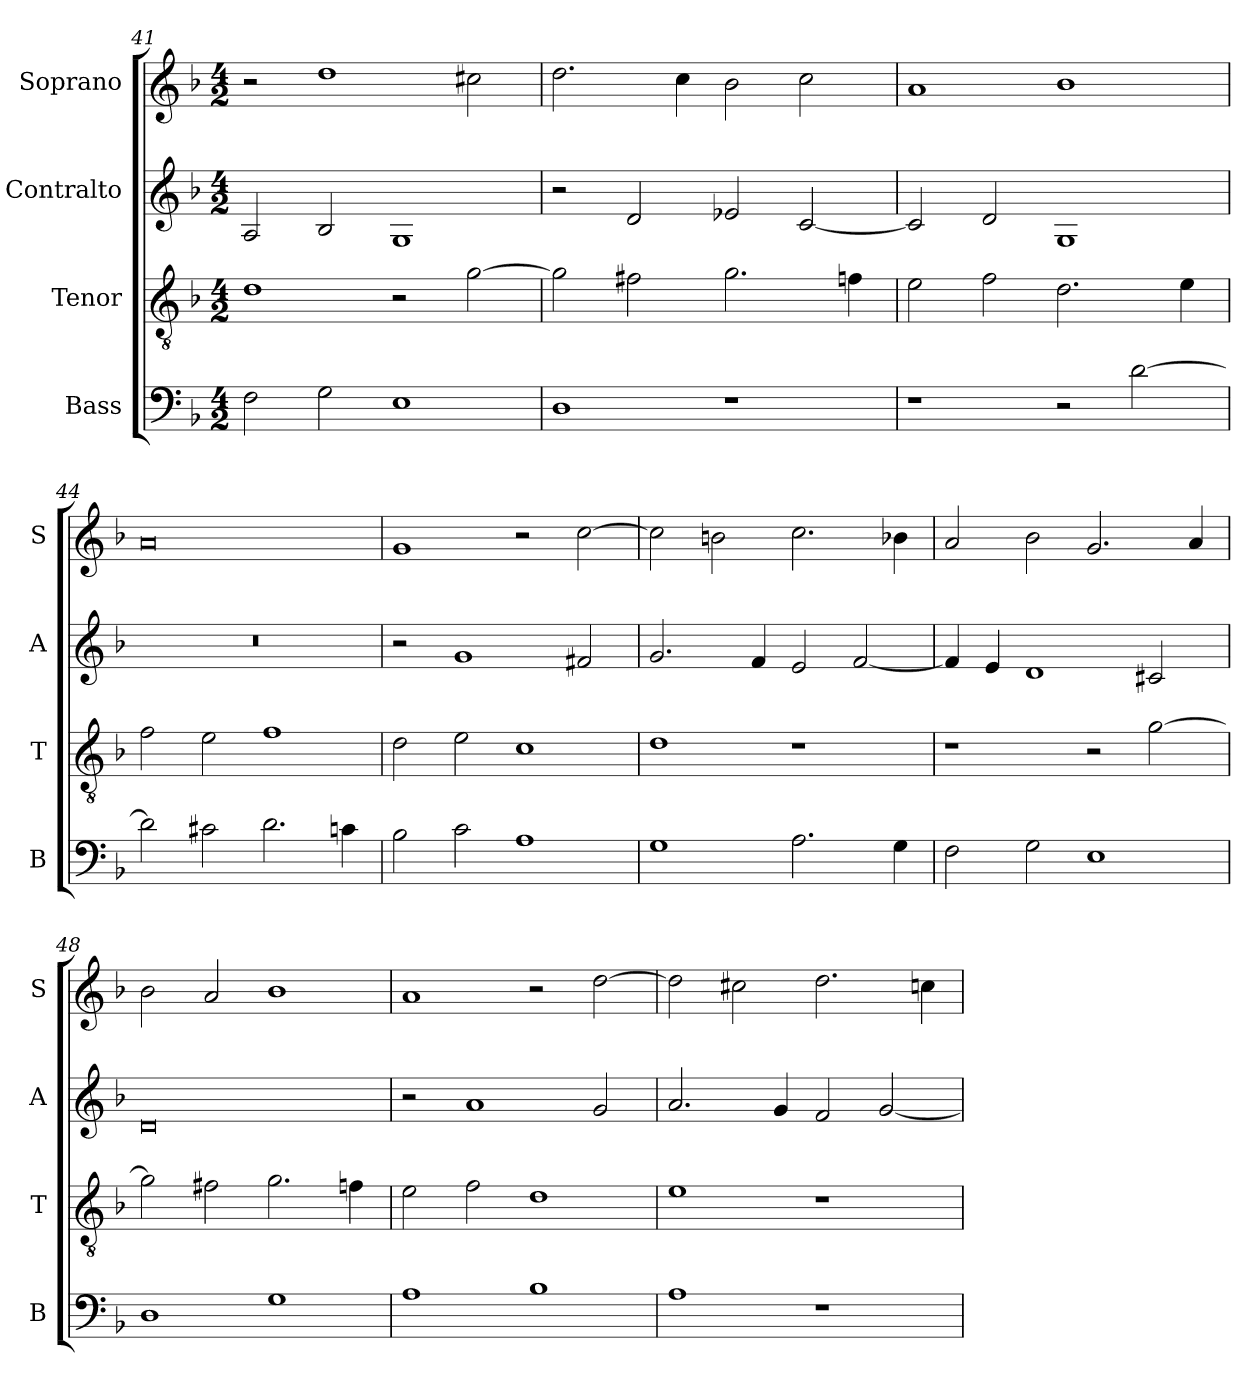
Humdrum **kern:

**kern	**kern	**kern	**kern
*part4	*part3	*part2	*part1
*staff4	*staff3	*staff2	*staff1
*I"Bass	*I"Tenor	*I"Contralto	*I"Soprano
*I'B	*I'T	*I'A	*I'S
*clefF4	*clefGv2	*clefG2	*clefG2
*k[b-]	*k[b-]	*k[b-]	*k[b-]
*G:dor	*G:dor	*G:dor	*G:dor
*M4/2	*M4/2	*M4/2	*M4/2
=41	=41	=41	=41
2F	1d	2A	2r
2G	.	2B-	1dd
1E	2r	1G	.
.	[2g	.	2cc#X
=42	=42	=42	=42
1D	2g]	2r	2.dd
.	2f#X	2d	.
.	.	.	4cc
1r	2.g	2e-X	2b-
.	.	[2c	2cc
.	4fn	.	.
=43	=43	=43	=43
1r	2e	2c]	1a
.	2f	2d	.
2r	2.d	1G	1b-
[2d	.	.	.
.	4e	.	.
=44	=44	=44	=44
2d]	2f	0r	0a
2c#X	2e	.	.
2.d	1f	.	.
4cn	.	.	.
=45	=45	=45	=45
2B-	2d	2r	1g
2c	2e	1g	.
1A	1c	.	2r
.	.	2f#X	[2cc
=46	=46	=46	=46
1G	1d	2.g	2cc]
.	.	.	2bn
.	.	4f	.
2.A	1r	2e	2.cc
.	.	[2f	.
4G	.	.	4b-X
=47	=47	=47	=47
2F	1r	4f]	2a
.	.	4e	.
2G	.	1d	2b-
1E	2r	.	2.g
.	[2g	2c#X	.
.	.	.	4a
=48	=48	=48	=48
1D	2g]	0d	2b-
.	2f#X	.	2a
1G	2.g	.	1b-
.	4fn	.	.
=49	=49	=49	=49
1A	2e	2r	1a
.	2f	1a	.
1B-	1d	.	2r
.	.	2g	[2dd
=50	=50	=50	=50
1A	1e	2.a	2dd]
.	.	.	2cc#X
.	.	4g	.
1r	1r	2f	2.dd
.	.	[2g	.
.	.	.	4ccn
=	=	=	=
*-	*-	*-	*-
